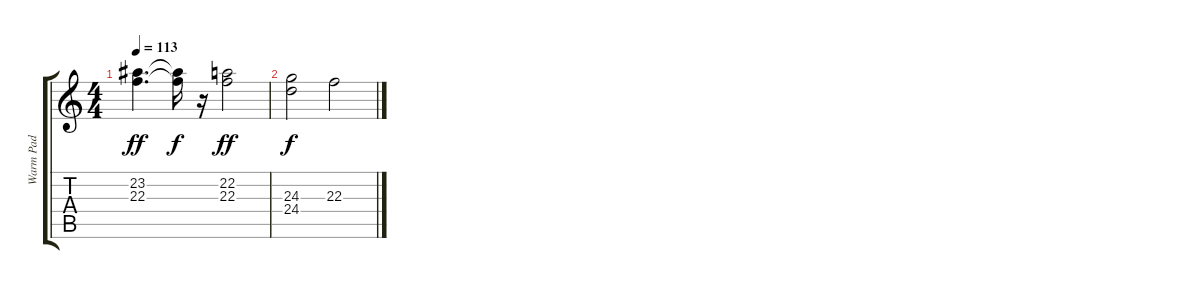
\track ("Warm Pad" "Warm Pad") {instrument pad2warm}
\staff {score tabs}
\tuning (E4 B3 G3 D3 A2 E2) {hide}
\ts (4 4)
\tempo 113
\clef g2
\ks c
(23.2 22.3).4{d dy ff} (23.2{t} 22.3{t}).16{dy f} r.16 (22.2 22.3).2{dy ff} |
(24.3 24.4).2{dy f} 22.3.2
